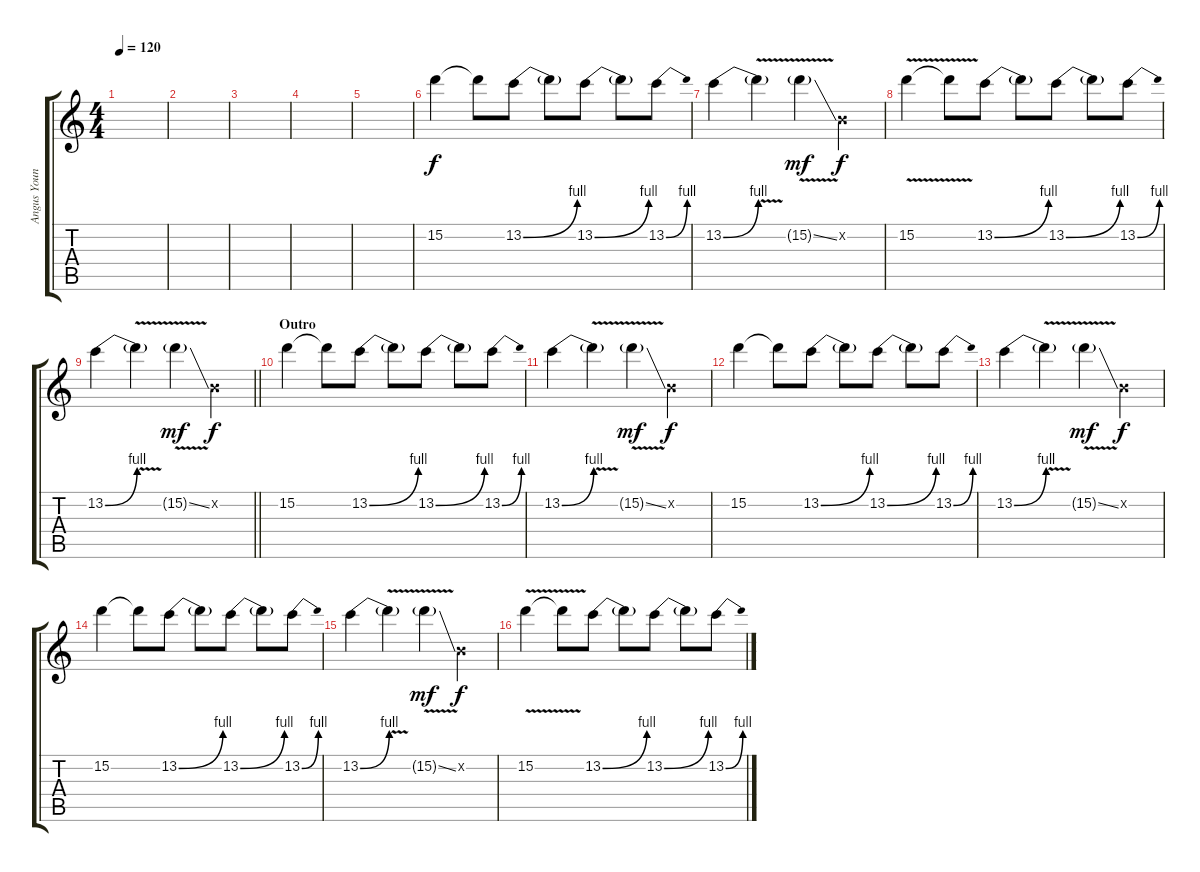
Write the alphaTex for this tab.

\track ("Angus Young Lead" "Angus Youn") {instrument overdrivenguitar}
\staff {score tabs}
\tuning (E4 B3 G3 D3 A2 E2) {hide}
\ts (4 4)
\tempo 120
\clef g2
\ks c
|
|
|
|
|
15.2.4 15.2{t}.8 13.2{be (bend 0 0 60 4)}.8 13.2{t}.8 13.2{be (bend 0 0 60 4)}.8 13.2{t}.8 13.2{be (bend 0 0 60 4)}.8 |
13.2{be (bend 0 0 60 4)}.4 13.2{v t}.4 15.2{v ss g}.4{dy mf} 0.2{x}.4{dy f} |
15.2{v}.4 15.2{t}.8 13.2{be (bend 0 0 60 4)}.8 13.2{t}.8 13.2{be (bend 0 0 60 4)}.8 13.2{t}.8 13.2{be (bend 0 0 60 4)}.8 |
\barLineRight lightlight
13.2{be (bend 0 0 60 4)}.4 13.2{v t}.4 15.2{v ss g}.4{dy mf} 0.2{x}.4{dy f} |
\section ("" "Outro")
15.2.4 15.2{t}.8 13.2{be (bend 0 0 60 4)}.8 13.2{t}.8 13.2{be (bend 0 0 60 4)}.8 13.2{t}.8 13.2{be (bend 0 0 60 4)}.8 |
13.2{be (bend 0 0 60 4)}.4 13.2{v t}.4 15.2{v ss g}.4{dy mf} 0.2{x}.4{dy f} |
15.2.4 15.2{t}.8 13.2{be (bend 0 0 60 4)}.8 13.2{t}.8 13.2{be (bend 0 0 60 4)}.8 13.2{t}.8 13.2{be (bend 0 0 60 4)}.8 |
13.2{be (bend 0 0 60 4)}.4 13.2{v t}.4 15.2{v ss g}.4{dy mf} 0.2{x}.4{dy f} |
15.2.4 15.2{t}.8 13.2{be (bend 0 0 60 4)}.8 13.2{t}.8 13.2{be (bend 0 0 60 4)}.8 13.2{t}.8 13.2{be (bend 0 0 60 4)}.8 |
13.2{be (bend 0 0 60 4)}.4 13.2{v t}.4 15.2{v ss g}.4{dy mf} 0.2{x}.4{dy f} |
15.2{v}.4 15.2{t}.8 13.2{be (bend 0 0 60 4)}.8 13.2{t}.8 13.2{be (bend 0 0 60 4)}.8 13.2{t}.8 13.2{be (bend 0 0 60 4)}.8
